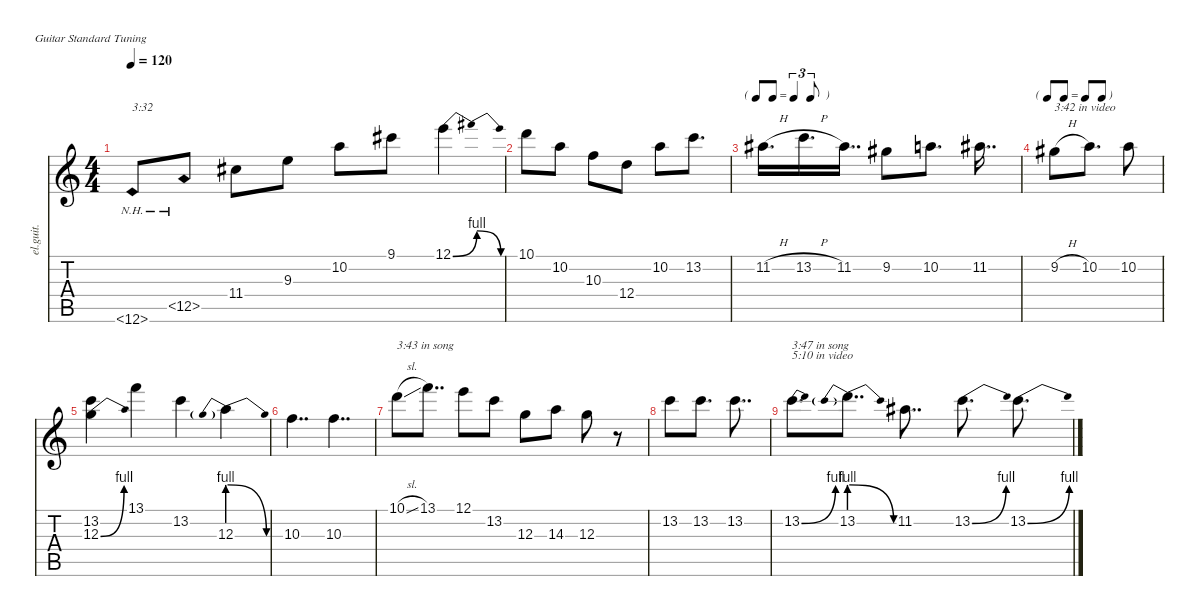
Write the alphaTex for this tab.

\defaultSystemsLayout 4
\hideDynamics
\bracketExtendMode nobrackets
\otherSystemsTrackNameOrientation horizontal
\track ("Lead" "el.guit.") {instrument electricguitarclean}
\staff {score tabs}
\tuning (E4 B3 G3 D3 A2 E2)
\ts (4 4)
\tempo 120
\clef g2
\ks c
12.6{nh}.8{txt "3:32" dy mf beam Up} 12.5{nh}.8{beam Up} 11.4{acc #}.8{beam Down} 9.3.8{beam Down} 10.2.8{beam Down} 9.1{acc #}.8{beam Down} 12.1{be (bendrelease 0 0 10.2 4 20.4 4 30 0)}.4{beam Down} |
10.1.8{beam Down} 10.2.8{beam Down} 10.3.8{beam Down} 12.4.8{beam Down} 10.2.8{beam Down} 13.2.8{d beam Down} |
\tf triplet8th
11.2{h acc #}.16{d beam Down} 13.2{h}.16{d beam Down} 11.2{acc #}.16{dd beam Down} 9.2{acc #}.8{beam Down} 10.2.8{d beam Down} 11.2{acc #}.16{dd beam Down} |
\tf none
9.2{h acc #}.8{txt "3:42 in video" beam Down} 10.2.8{d beam Down} 10.2.8{beam Down} |
(13.2 12.3{be (bend 0 0 15 4)}).4{beam Down} 13.1.4{beam Down} 13.2.4{beam Down} 12.3{be (prebendrelease 0 4 15 0)}.4{beam Down} |
10.3.4{dd beam Down} 10.3.4{dd beam Down} |
10.1{sl}.8{txt "3:43 in song" beam Down} 13.1.8{dd beam Down} 12.1.8{beam Down} 13.2.8{beam Down} 12.3.8{beam Down} 14.3.8{beam Down} 12.3.8{beam Down} r.8{beam Down} |
13.2.8{beam Down} 13.2.8{d beam Down} 13.2.8{dd beam Down} |
13.2{be (bend 0 0 15 4)}.8{d txt "3:47 in song\n5:10 in video" beam Down} 13.2{be (prebendrelease 0 4 15 0)}.8{dd beam Down} 11.2{acc #}.8{dd beam Down} 13.2{be (bend 0 0 15 4)}.8{d beam Down} 13.2{be (bend 0 0 15 4)}.8{d beam Down}
